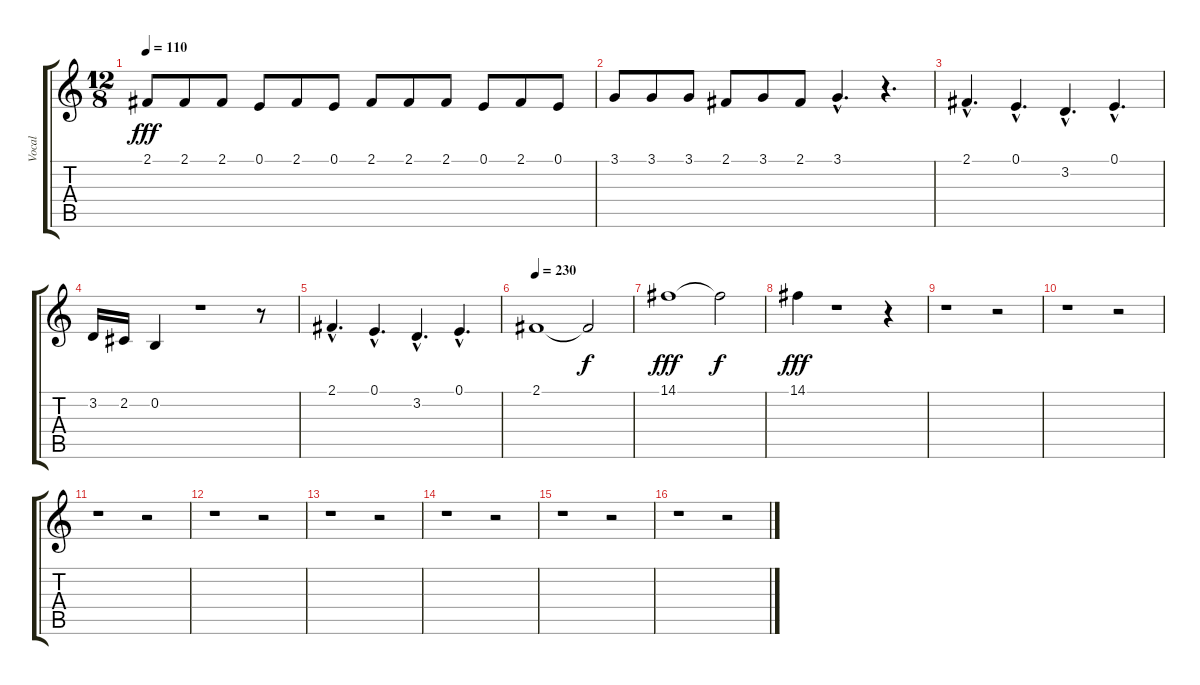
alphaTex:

\track ("Vocal" "Vocal") {instrument frenchhorn}
\staff {score tabs}
\tuning (E4 B3 G3 D3 A2 E2) {hide}
\ts (12 8)
\tempo 110
\clef g2
\ks c
2.1.8{dy fff} 2.1.8 2.1.8 0.1.8 2.1.8 0.1.8 2.1.8 2.1.8 2.1.8 0.1.8 2.1.8 0.1.8 |
3.1.8 3.1.8 3.1.8 2.1.8 3.1.8 2.1.8 3.1{hac}.4{d} r.4{d} |
2.1{hac}.4{d} 0.1{hac}.4{d} 3.2{hac}.4{d} 0.1{hac}.4{d} |
3.2.16 2.2.16 0.2.4 r.1 r.8 |
2.1{hac}.4{d} 0.1{hac}.4{d} 3.2{hac}.4{d} 0.1{hac}.4{d} |
\tempo 230
2.1.1 2.1{t}.2{dy f} |
14.1.1{dy fff} 14.1{t}.2{dy f} |
14.1.4{dy fff} r.1 r.4 |
r.1 r.2 |
r.1 r.2 |
r.1 r.2 |
r.1 r.2 |
r.1 r.2 |
r.1 r.2 |
r.1 r.2 |
r.1 r.2
